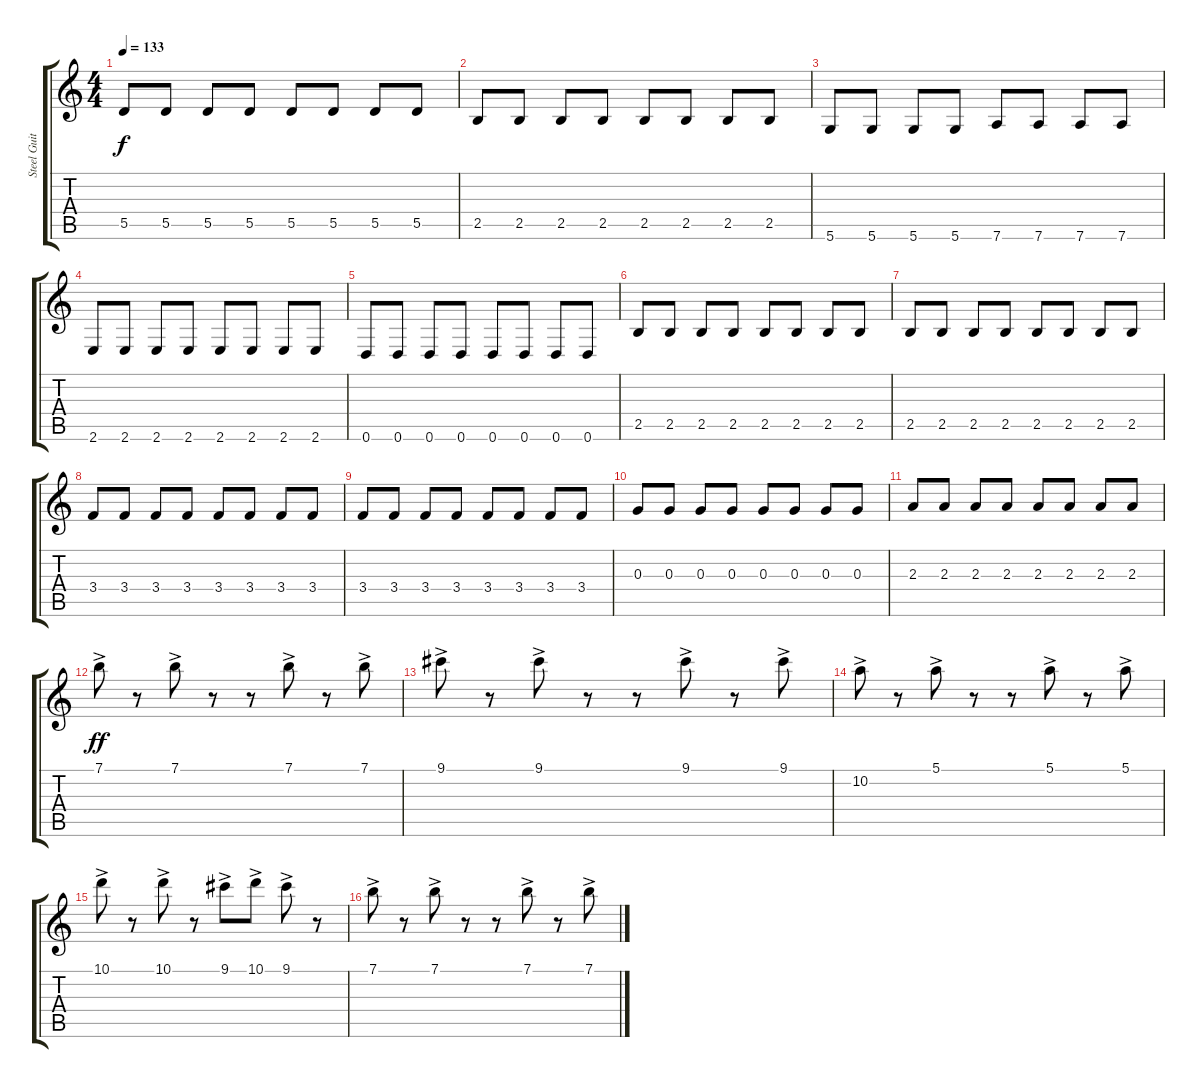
\track ("Steel Guitar" "Steel Guit") {instrument acousticguitarsteel}
\staff {score tabs}
\tuning (E4 B3 G3 D3 A2 D2) {hide}
\ts (4 4)
\tempo 133
\clef g2
\ks c
5.5.8{dy f} 5.5.8 5.5.8 5.5.8 5.5.8 5.5.8 5.5.8 5.5.8 |
2.5.8 2.5.8 2.5.8 2.5.8 2.5.8 2.5.8 2.5.8 2.5.8 |
5.6.8 5.6.8 5.6.8 5.6.8 7.6.8 7.6.8 7.6.8 7.6.8 |
2.6.8 2.6.8 2.6.8 2.6.8 2.6.8 2.6.8 2.6.8 2.6.8 |
0.6.8 0.6.8 0.6.8 0.6.8 0.6.8 0.6.8 0.6.8 0.6.8 |
2.5.8 2.5.8 2.5.8 2.5.8 2.5.8 2.5.8 2.5.8 2.5.8 |
2.5.8 2.5.8 2.5.8 2.5.8 2.5.8 2.5.8 2.5.8 2.5.8 |
3.4.8 3.4.8 3.4.8 3.4.8 3.4.8 3.4.8 3.4.8 3.4.8 |
3.4.8 3.4.8 3.4.8 3.4.8 3.4.8 3.4.8 3.4.8 3.4.8 |
0.3.8 0.3.8 0.3.8 0.3.8 0.3.8 0.3.8 0.3.8 0.3.8 |
2.3.8 2.3.8 2.3.8 2.3.8 2.3.8 2.3.8 2.3.8 2.3.8 |
7.1{ac}.8{dy ff} r.8 7.1{ac}.8 r.8 r.8 7.1{ac}.8 r.8 7.1{ac}.8 |
9.1{ac}.8 r.8 9.1{ac}.8 r.8 r.8 9.1{ac}.8 r.8 9.1{ac}.8 |
10.2{ac}.8 r.8 5.1{ac}.8 r.8 r.8 5.1{ac}.8 r.8 5.1{ac}.8 |
10.1{ac}.8 r.8 10.1{ac}.8 r.8 9.1{ac}.8 10.1{ac}.8 9.1{ac}.8 r.8 |
7.1{ac}.8 r.8 7.1{ac}.8 r.8 r.8 7.1{ac}.8 r.8 7.1{ac}.8
